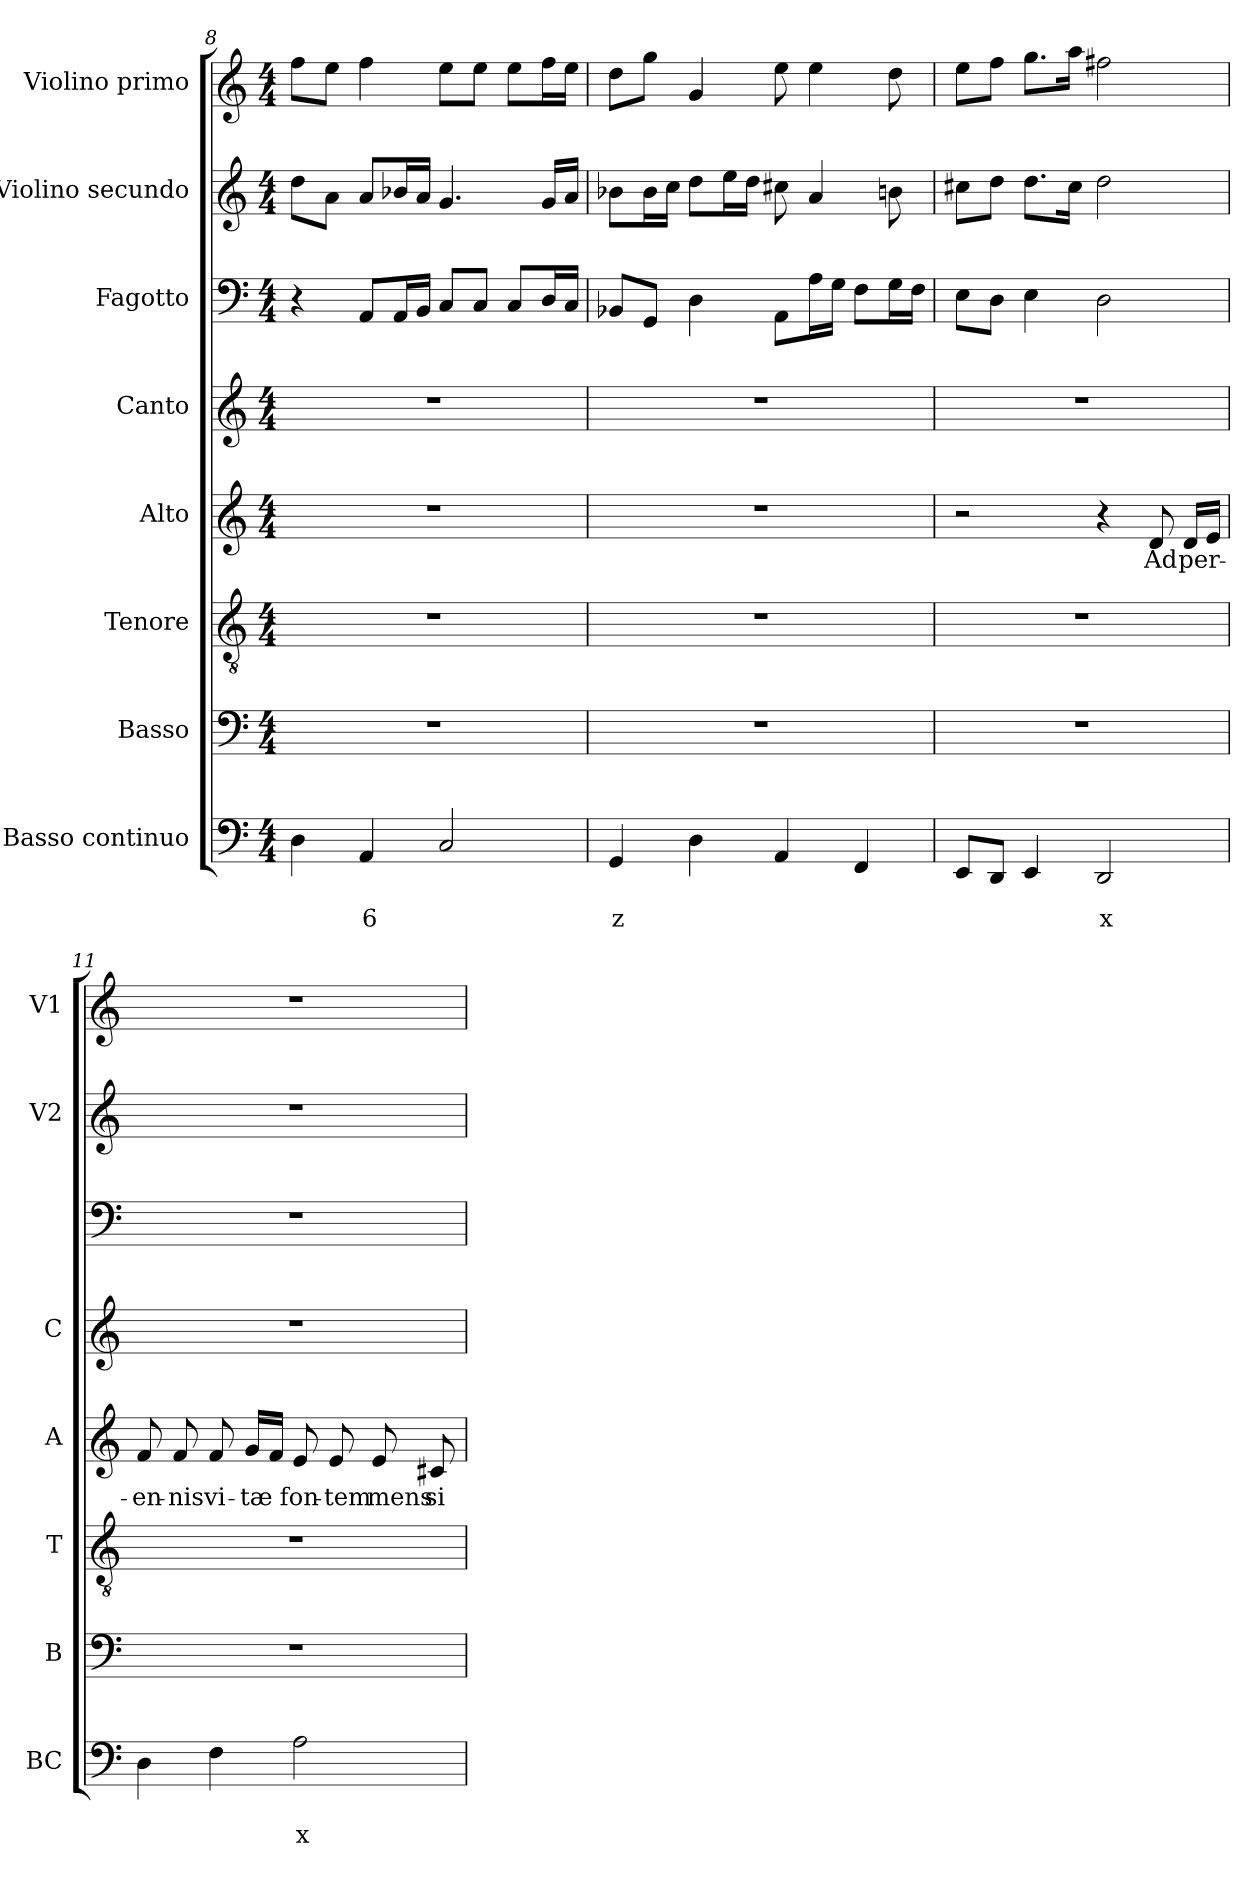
**kern	**text	**text	**kern	**kern	**kern	**text	**kern	**kern	**kern	**kern
*part8	*part8	*part8	*part7	*part6	*part5	*part5	*part4	*part3	*part2	*part1
*staff8	*staff8	*staff8	*staff7	*staff6	*staff5	*staff5	*staff4	*staff3	*staff2	*staff1
*I"Basso continuo	*	*	*I"Basso	*I"Tenore	*I"Alto	*	*I"Canto	*I"Fagotto	*I"Violino secundo	*I"Violino primo
*I'BC	*	*	*I'B	*I'T	*I'A	*	*I'C	*	*I'V2	*I'V1
*clefF4	*	*	*clefF4	*clefGv2	*clefG2	*	*clefG2	*clefF4	*clefG2	*clefG2
*k[]	*	*	*k[]	*k[]	*k[]	*	*k[]	*k[]	*k[]	*k[]
*C:	*	*	*C:	*C:	*C:	*	*C:	*C:	*C:	*C:
*M4/4	*	*	*M4/4	*M4/4	*M4/4	*	*M4/4	*M4/4	*M4/4	*M4/4
=8	=8	=8	=8	=8	=8	=8	=8	=8	=8	=8
4D\	.	.	1r	1r	1r	.	1r	4r	8dd\L	8ff\L
.	.	.	.	.	.	.	.	.	8a\J	8ee\J
!	!	!LO:LY:b	!	!	!	!	!	!	!	!
4AA/	.	6	.	.	.	.	.	8AA/L	8a/L	4ff\
.	.	.	.	.	.	.	.	16AA/L	16b-X/L	.
.	.	.	.	.	.	.	.	16BB/JJ	16a/JJ	.
2C/	.	.	.	.	.	.	.	8C/L	4.g/	8ee\L
.	.	.	.	.	.	.	.	8C/J	.	8ee\J
.	.	.	.	.	.	.	.	8C/L	.	8ee\L
.	.	.	.	.	.	.	.	16D/L	16g/LL	16ff\L
.	.	.	.	.	.	.	.	16C/JJ	16a/JJ	16ee\JJ
=9	=9	=9	=9	=9	=9	=9	=9	=9	=9	=9
!	!	!LO:LY:b	!	!	!	!	!	!	!	!
4GG/	.	z	1r	1r	1r	.	1r	8BB-X/L	8b-X\L	8dd\L
.	.	.	.	.	.	.	.	8GG/J	16b-\L	8gg\J
.	.	.	.	.	.	.	.	.	16cc\JJ	.
4D\	.	.	.	.	.	.	.	4D\	8dd\L	4g/
.	.	.	.	.	.	.	.	.	16ee\L	.
.	.	.	.	.	.	.	.	.	16dd\JJ	.
4AA/	.	.	.	.	.	.	.	8AA\L	8cc#X\	8ee\
.	.	.	.	.	.	.	.	16A\L	4a/	4ee\
.	.	.	.	.	.	.	.	16G\JJ	.	.
4FF/	.	.	.	.	.	.	.	8F\L	.	.
.	.	.	.	.	.	.	.	16G\L	8bn\	8dd\
.	.	.	.	.	.	.	.	16F\JJ	.	.
=10	=10	=10	=10	=10	=10	=10	=10	=10	=10	=10
8EE/L	.	.	1r	1r	2r	.	1r	8E\L	8cc#X\L	8ee\L
8DD/J	.	.	.	.	.	.	.	8D\J	8dd\J	8ff\J
4EE/	.	.	.	.	.	.	.	4E\	8.dd\L	8.gg\L
.	.	.	.	.	.	.	.	.	16cc#\Jk	16aa\Jk
!	!	!LO:LY:b	!	!	!	!	!	!	!	!
2DD/	.	x	.	.	4r	.	.	2D\	2dd\	2ff#X\
!	!	!	!	!	!	!LO:LY:b	!	!	!	!
.	.	.	.	.	8d/	Ad	.	.	.	.
!	!	!	!	!	!	!LO:LY:b	!	!	!	!
.	.	.	.	.	16d/LL	per-	.	.	.	.
.	.	.	.	.	16e/JJ	.	.	.	.	.
!!LO:LB:g=z
=11	=11	=11	=11	=11	=11	=11	=11	=11	=11	=11
!	!	!	!	!	!	!LO:LY:b	!	!	!	!
4D\	.	.	1r	1r	8f/	-en-	1r	1r	1r	1r
!	!	!	!	!	!	!LO:LY:b	!	!	!	!
.	.	.	.	.	8f/	-nis	.	.	.	.
!	!	!	!	!	!	!LO:LY:b	!	!	!	!
4F\	.	.	.	.	8f/	vi-	.	.	.	.
!	!	!	!	!	!	!LO:LY:b	!	!	!	!
.	.	.	.	.	16g/LL	-tæ	.	.	.	.
.	.	.	.	.	16f/JJ	.	.	.	.	.
!	!	!LO:LY:b	!	!	!	!LO:LY:b	!	!	!	!
2A\	.	x	.	.	8e/	fon-	.	.	.	.
!	!	!	!	!	!	!LO:LY:b	!	!	!	!
.	.	.	.	.	8e/	-tem	.	.	.	.
!	!	!	!	!	!	!LO:LY:b	!	!	!	!
.	.	.	.	.	8e/	mens	.	.	.	.
!	!	!	!	!	!	!LO:LY:b	!	!	!	!
.	.	.	.	.	8c#X/	si-	.	.	.	.
=	=	=	=	=	=	=	=	=	=	=
*-	*-	*-	*-	*-	*-	*-	*-	*-	*-	*-
